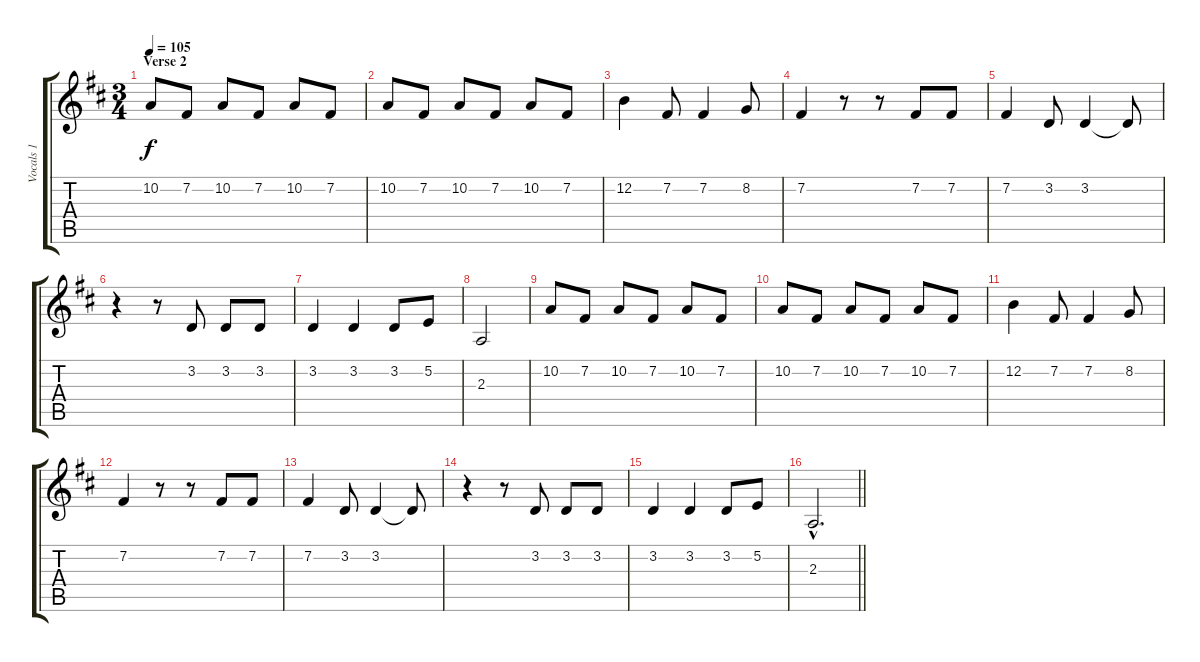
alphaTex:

\track ("Vocals 1" "Vocals 1") {instrument lead1square}
\staff {score tabs}
\tuning (E4 B3 G3 D3 A2 E2) {hide}
\ts (3 4)
\section ("" "Verse 2")
\tempo 105
\clef g2
\ks d
10.2.8{dy f} 7.2.8 10.2.8 7.2.8 10.2.8 7.2.8 |
10.2.8 7.2.8 10.2.8 7.2.8 10.2.8 7.2.8 |
12.2.4 7.2.8 7.2.4 8.2.8 |
7.2.4 r.8 r.8 7.2.8 7.2.8 |
7.2.4 3.2.8 3.2.4 3.2{t}.8 |
r.4 r.8 3.2.8 3.2.8 3.2.8 |
3.2.4 3.2.4 3.2.8 5.2.8 |
2.3.2 |
10.2.8 7.2.8 10.2.8 7.2.8 10.2.8 7.2.8 |
10.2.8 7.2.8 10.2.8 7.2.8 10.2.8 7.2.8 |
12.2.4 7.2.8 7.2.4 8.2.8 |
7.2.4 r.8 r.8 7.2.8 7.2.8 |
7.2.4 3.2.8 3.2.4 3.2{t}.8 |
r.4 r.8 3.2.8 3.2.8 3.2.8 |
3.2.4 3.2.4 3.2.8 5.2.8 |
\barLineRight lightlight
2.3{hac}.2{d}
